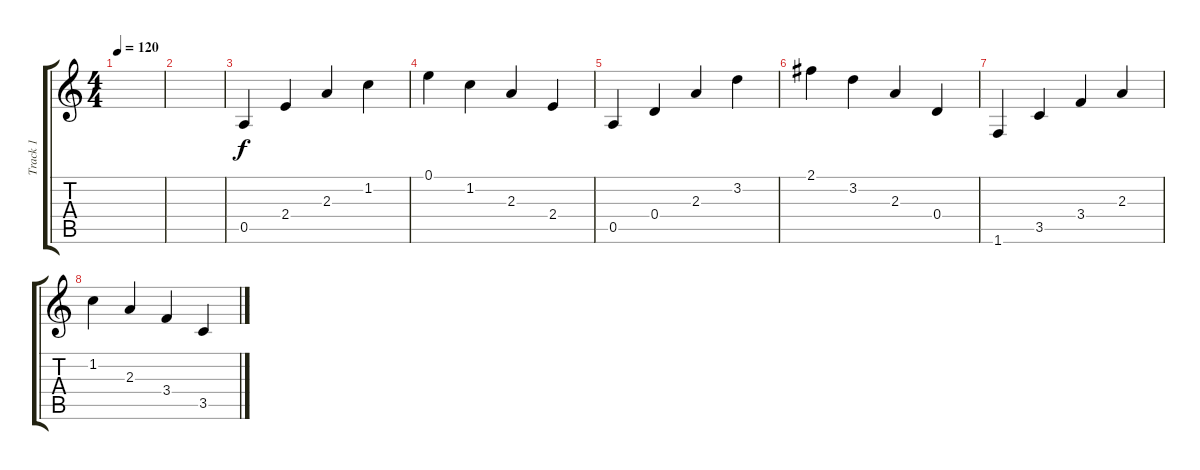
\track ("Track 1" "Track 1") {instrument acousticguitarsteel}
\staff {score tabs}
\tuning (E4 B3 G3 D3 A2 E2) {hide}
\ts (4 4)
\tempo 120
\clef g2
\ks c
|
|
0.5.4 2.4.4 2.3.4 1.2.4 |
0.1.4 1.2.4 2.3.4 2.4.4 |
0.5.4 0.4.4 2.3.4 3.2.4 |
2.1.4 3.2.4 2.3.4 0.4.4 |
1.6.4 3.5.4 3.4.4 2.3.4 |
1.2.4 2.3.4 3.4.4 3.5.4
